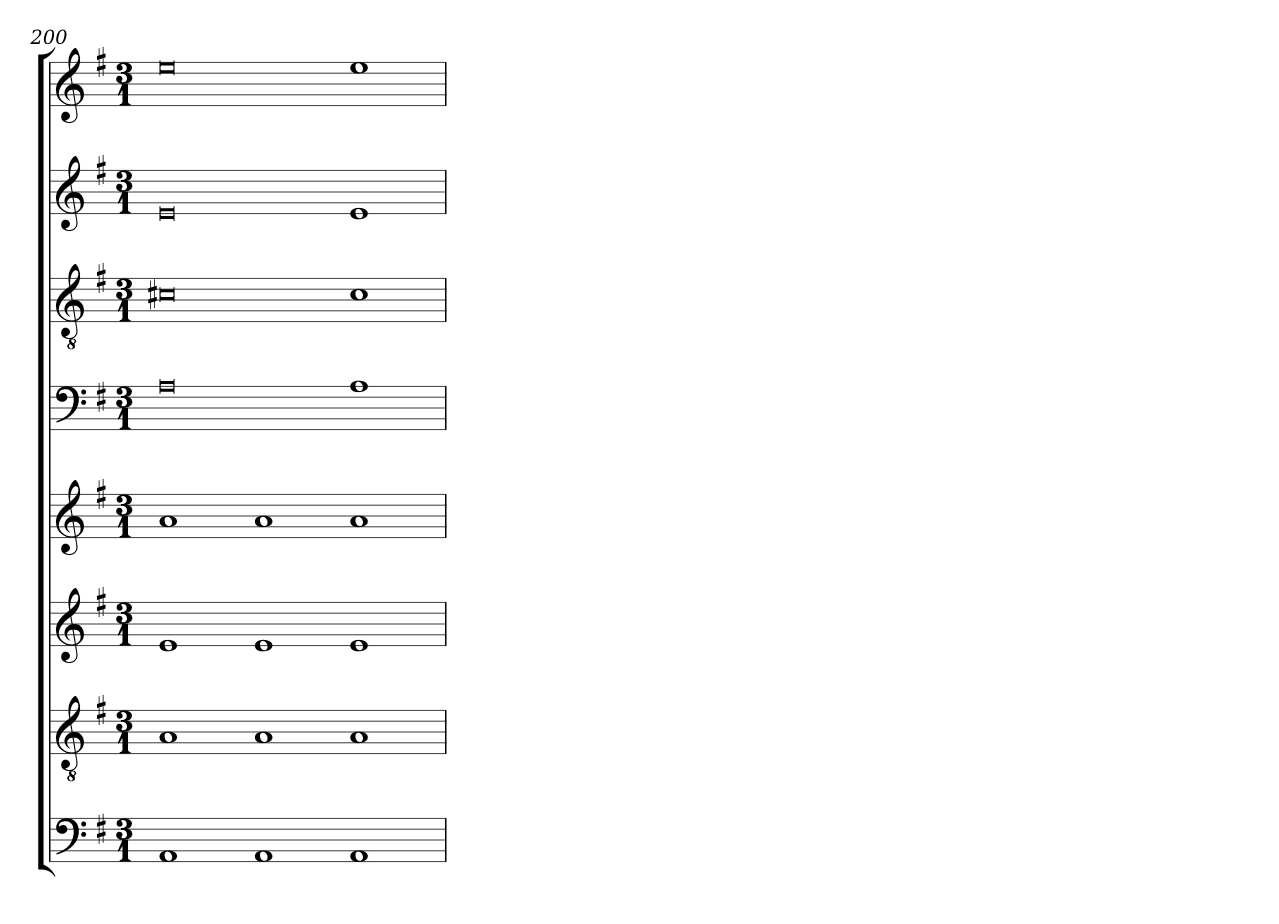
**kern	**kern	**kern	**kern	**kern	**kern	**kern	**kern
*part8	*part7	*part6	*part5	*part4	*part3	*part2	*part1
*staff8	*staff7	*staff6	*staff5	*staff4	*staff3	*staff2	*staff1
!!LO:LB:g=z
*clefF4	*clefGv2	*clefG2	*clefG2	*clefF4	*clefGv2	*clefG2	*clefG2
*k[f#]	*k[f#]	*k[f#]	*k[f#]	*k[f#]	*k[f#]	*k[f#]	*k[f#]
*G:	*G:	*G:	*G:	*G:	*G:	*G:	*G:
*M3/1	*M3/1	*M3/1	*M3/1	*M3/1	*M3/1	*M3/1	*M3/1
=200	=200	=200	=200	=200	=200	=200	=200
1AA	1A	1e	1a	0A	0c#X	0e	0ee
1AA	1A	1e	1a	.	.	.	.
1AA	1A	1e	1a	1A	1c#	1e	1ee
=	=	=	=	=	=	=	=
*-	*-	*-	*-	*-	*-	*-	*-
